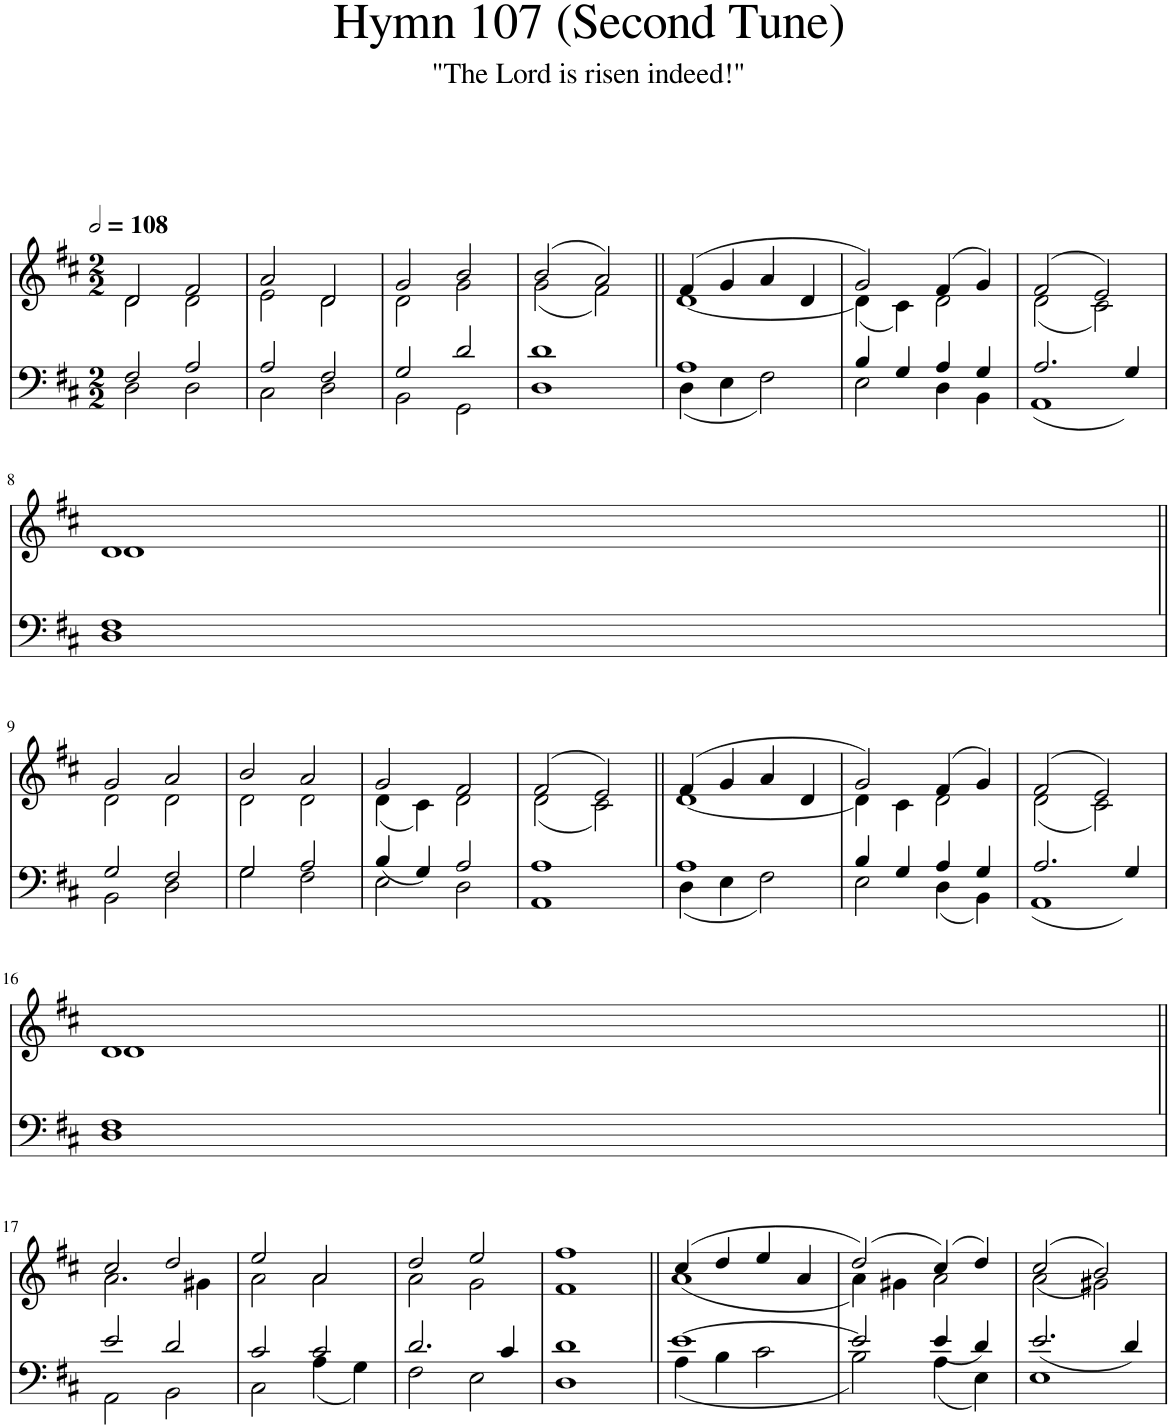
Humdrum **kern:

**kern	**kern
*part1	*part1
*staff2	*staff1
*I"Organ	*
*I'Org.	*
*clefF4	*clefG2
*k[f#c#]	*k[f#c#]
*M2/2	*M2/2
*MM216	*MM216
=1	=1
*^	*^
*	*^	*	*
1ryy	2F#/	2D\	2d/	2d\
.	2A/	2D\	2f#/	2d\
=2	=2	=2	=2	=2
1ryy	2A/	2C#\	2a/	2e\
.	2F#/	2D\	2d/	2d\
=3	=3	=3	=3	=3
1ryy	2G/	2BB\	2g/	2d\
.	2d/	2GG\	2b/	2g\
=4	=4	=4	=4	=4
1ryy	1d	1D	(2b/	(2g\
.	.	.	2a/)	2f#\)
=5||	=5||	=5||	=5||	=5||
1ryy	1A	4D\	(4f#/	[1d
.	.	4E\	4g/	.
.	.	2F#\	4a/	.
.	.	.	4d/	.
=6	=6	=6	=6	=6
1ryy	4B/	2E\	2g/)	(4d\]
.	4G/	.	.	4c#\)
.	4A/	4D\	(4f#/	2d\
.	4G/	4BB\	4g/)	.
=7	=7	=7	=7	=7
1ryy	2.A/	1AA	(2f#/	(2d\
.	.	.	2e/)	2c#\)
.	4G/	.	.	.
!!LO:LB:g=z	!!
=8	=8	=8	=8	=8
1ryy	1F#	1D	1d	1d
!!LO:LB:g=z	!!
=9||	=9||	=9||	=9||	=9||
1ryy	2G/	2BB\	2g/	2d\
.	2F#/	2D\	2a/	2d\
=10	=10	=10	=10	=10
1ryy	2G/	2G\	2b/	2d\
.	2A/	2F#\	2a/	2d\
=11	=11	=11	=11	=11
1ryy	4B/	2E\	2g/	(4d\
.	4G/	.	.	4c#\)
.	2A/	2D\	2f#/	2d\
=12	=12	=12	=12	=12
1ryy	1A	1AA	(2f#/	(2d\
.	.	.	2e/)	2c#\)
=13||	=13||	=13||	=13||	=13||
1ryy	1A	4D\	(4f#/	[1d
.	.	4E\	4g/	.
.	.	2F#\	4a/	.
.	.	.	4d/	.
=14	=14	=14	=14	=14
1ryy	4B/	2E\	2g/)	4d\]
.	4G/	.	.	4c#\
.	4A/	4D\	(4f#/	2d\
.	4G/	4BB\	4g/)	.
=15	=15	=15	=15	=15
1ryy	2.A/	1AA	(2f#/	(2d\
.	.	.	2e/)	2c#\)
.	4G/	.	.	.
!!LO:LB:g=z	!!
=16	=16	=16	=16	=16
1ryy	1F#	1D	1d	1d
!!LO:LB:g=z	!!
=17||	=17||	=17||	=17||	=17||
1ryy	2e/	2AA\	2cc#/	2.a\
.	2d/	2BB\	2dd/	.
.	.	.	.	4g#X\
=18	=18	=18	=18	=18
1ryy	2c#/	2C#\	2ee/	2a\
.	2c#/	4A\	2a/	2a\
.	.	4G\	.	.
=19	=19	=19	=19	=19
1ryy	2.d/	2F#\	2dd/	2a\
.	.	2E\	2ee/	2g\
.	4c#/	.	.	.
=20	=20	=20	=20	=20
1ryy	1d	1D	1ff#	1f#
=21||	=21||	=21||	=21||	=21||
1ryy	[1e	4A\	(4cc#/	(1a
.	.	4B\	4dd/	.
.	.	2c#\	4ee/	.
.	.	.	4a/	.
=22	=22	=22	=22	=22
1ryy	2e/]	2B\	(2dd/)	4a\)
.	.	.	.	4g#X\
.	4e/	4A\	(4cc#/)	2a\
.	4d/	4E\	4dd/)	.
=23	=23	=23	=23	=23
1ryy	2.e/	1E	(2cc#/	(2a\
.	.	.	2b/)	2g#X\)
.	4d/	.	.	.
*v	*v	*v	*	*
*	*v	*v
=	=
*-	*-
